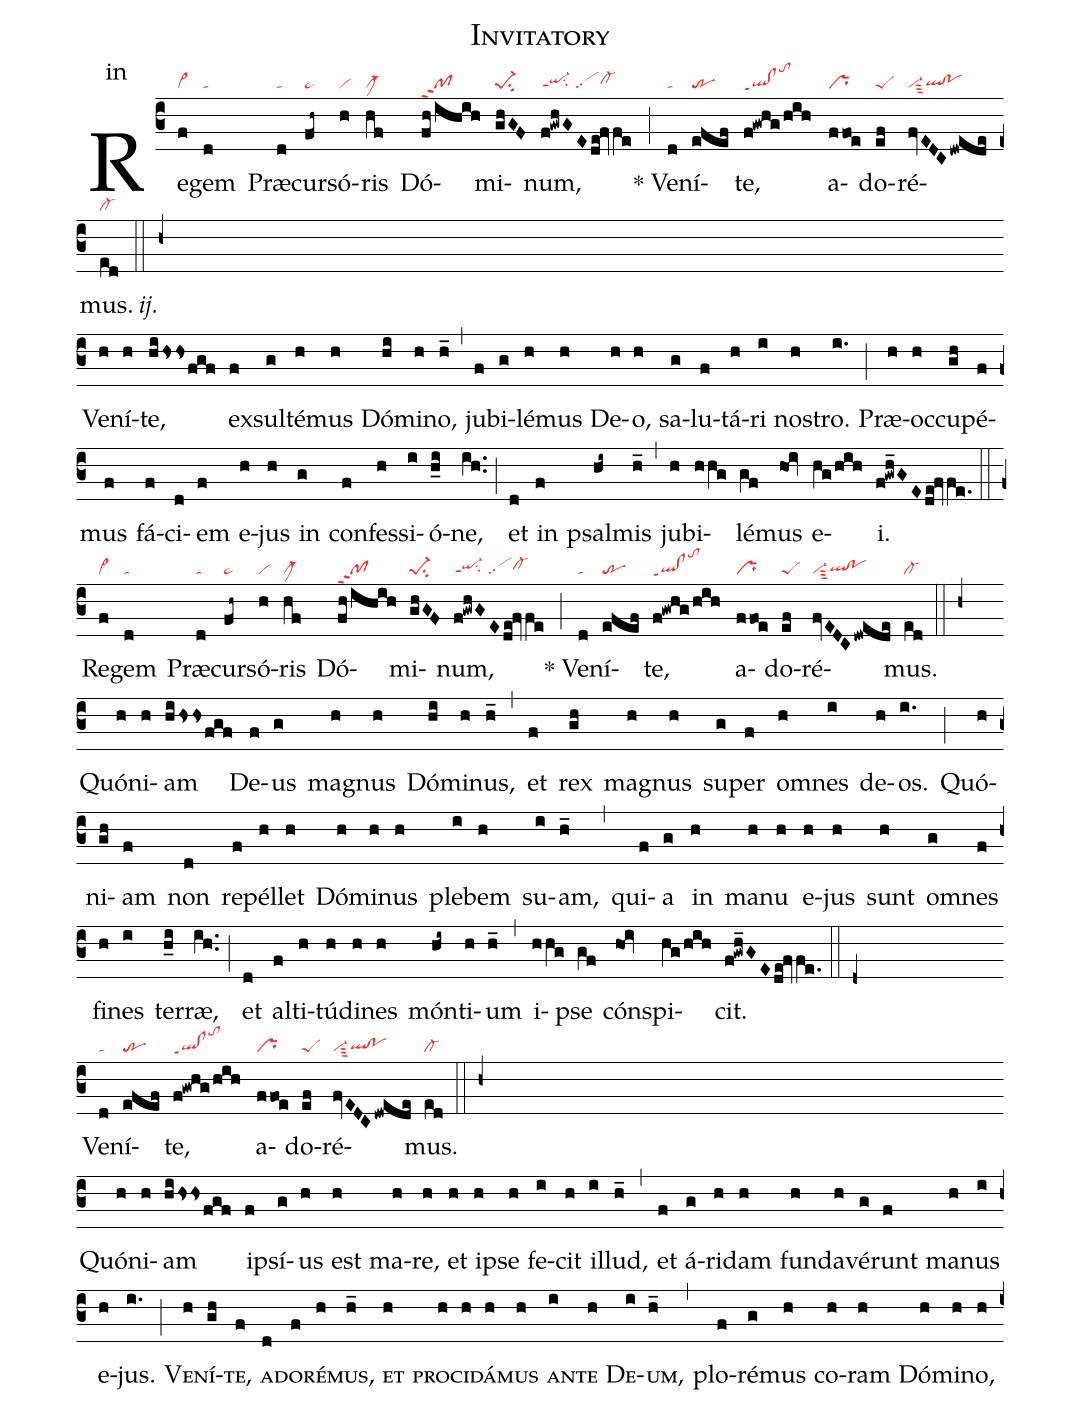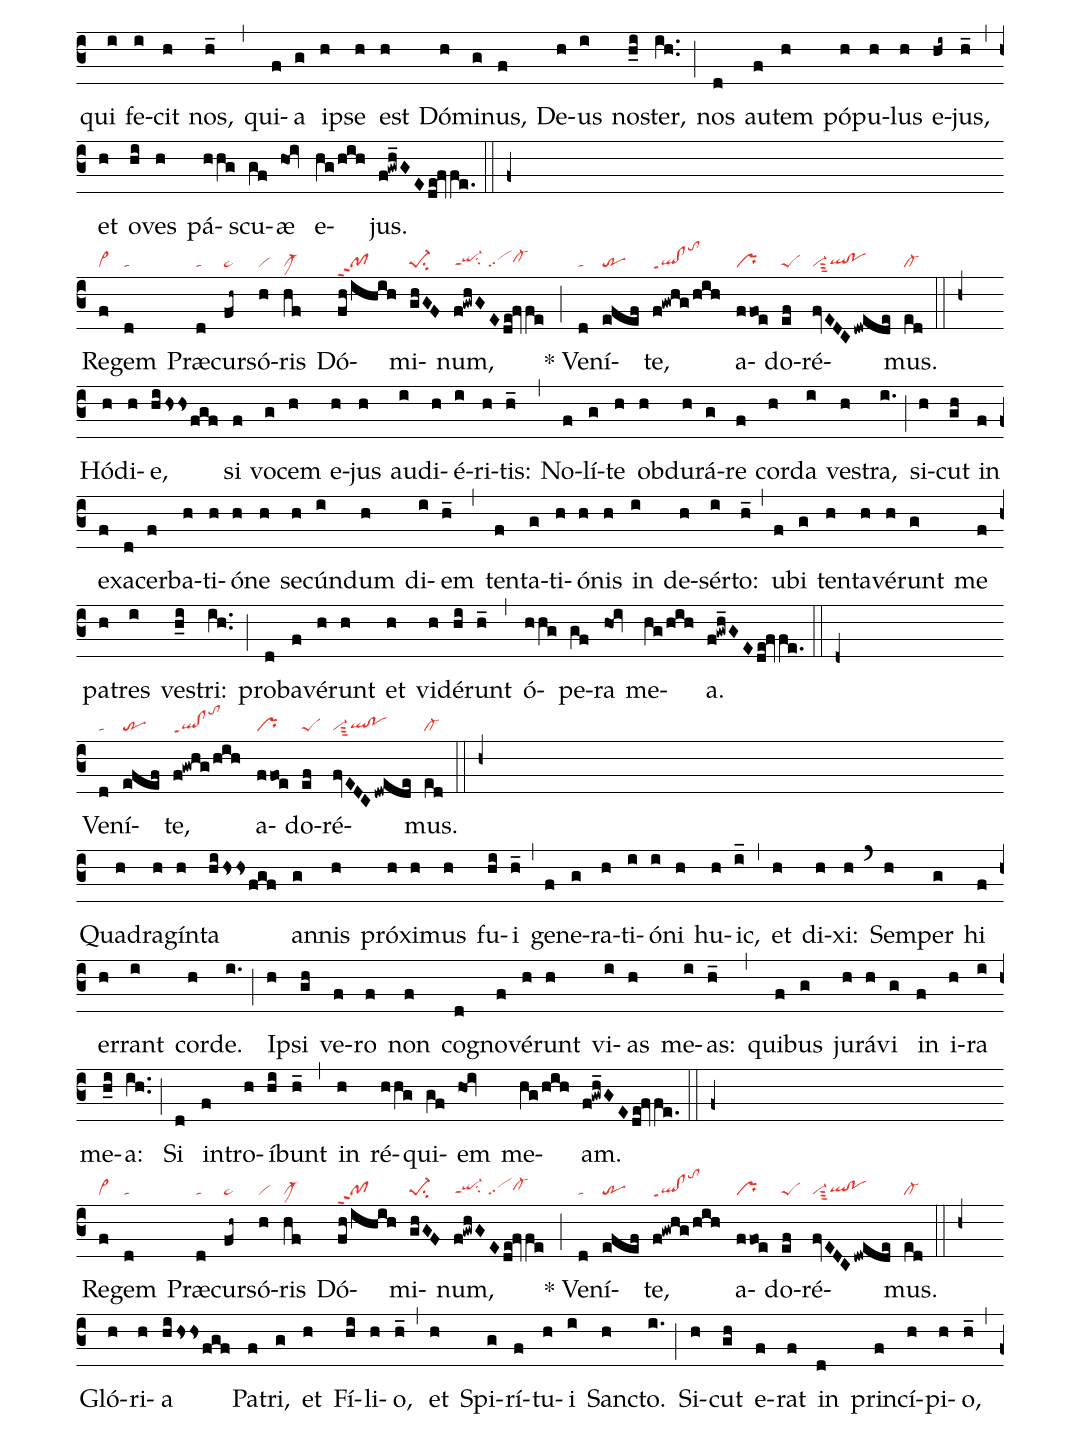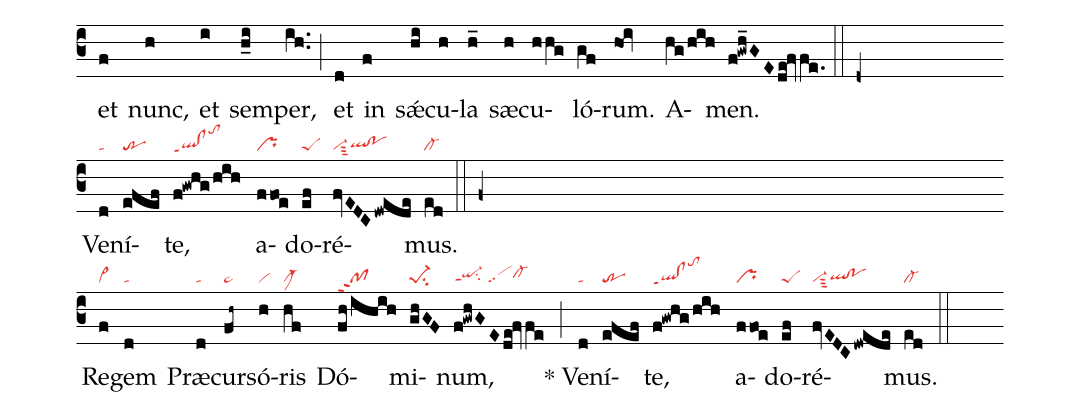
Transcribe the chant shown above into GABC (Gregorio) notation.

name:Invitatory;
office-part:in;
nabc-lines:1;
%%
(c3) Re(f|vi>)gem(d|ta) Præ(d|ta)cur(fh~|pe~)só(h|vi)ris(hf|clM-) Dó(fh/ihih|pfppt2)mi(ghGF|pe-1su2)num,(f!gwhGE/de!fv/fe|qi-hhsu2ppt1/vipp2cl-hh) (;) <sp>*</sp> Ve(d|ta)ní(efef|tr)te,(f!gwhg/hih|qlhe!clheppt1tohm) a(ffoe|pr)do(ef|peS)ré(fvEDC/dwede|vi-sut3qlhg!pohg)mus.(ed|cl-) <i>ij.</i>(::)(h+Z-)

Ve(h)ní(h)te,(hi/hssfgf) ex(f)sul(g)té(h)mus(h) Dó(hi)mi(h)no,(h_) (,) ju(f)bi(g)lé(h)mus(h) De(h)o,(h) sa(g)lu(f)tá(h)ri(i) no(h)stro.(i.) (;) Præ(h)oc(h)cu(gh)pé(f)mus(f) fá(f)ci(d)em(f) e(h)jus(h) in(g) con(f)fes(h)si(i)ó(h_i)ne,(ih..) (;) et(d) in(f) psal(hi~)mis(h_) (,) ju(h)bi(h/hg)lé(gf)mus(hoi) e(hg/hih)i.(f!gwh_GEde@fv/fe.) (::)(f+Z-)

Re(f|vi>)gem(d|ta) Præ(d|ta)cur(fh~|pe~)só(h|vi)ris(hf|clM-) Dó(fh/ihih|pfppt2)mi(ghGF|pe-1su2)num,(f!gwhGE/de!fv/fe|qi-hhsu2ppt1/vipp2cl-hh) (;) <sp>*</sp> Ve(d|ta)ní(efef|tr)te,(f!gwhg/hih|qlhe!clheppt1tohm) a(ffoe|pr)do(ef|peS)ré(fvEDC/dwede|vi-sut3qlhg!pohg)mus.(ed|cl-) (::)(h+Z-)

Quó(h)ni(h)am(hi/hssfgf) De(f)us(g) ma(h)gnus(h) Dó(hi)mi(h)nus,(h_) (,) et(f) rex(gh) ma(h)gnus(h) su(g)per(f) om(h)nes(i) de(h)os.(i.) (;) Quó(h)ni(gh)am(f) non(d) re(f)pél(h)let(h) Dó(h)mi(h)nus(h) ple(i)bem(h) su(i)am,(h_) (,) qui(f)a(g) in(h) ma(h)nu(h) e(h)jus(h) sunt(h) om(g)nes(f) fi(h)nes(i) ter(h_i)ræ,(ih..) (;) et(d) al(f)ti(h)tú(h)di(h)nes(h) món(hi~)ti(h)um(h_) (,) i(h/hg)pse(gf) cón(hoi)spi(hg/hih)cit.(f!gwh_GEde@fv/fe.) (::)(d+Z-)

Ve(d|ta)ní(efef|tr)te,(f!gwhg/hih|qlhe!clheppt1tohm) a(ffoe|pr)do(ef|peS)ré(fvEDC/dwede|vi-sut3qlhg!pohg)mus.(ed|cl-) (::)(h+Z-)

Quó(h)ni(h)am(hi/hssfgf) i(f)psí(g)us(h) est(h) ma(h)re,(h) et(h) i(h)pse(h) fe(i)cit(h) il(i)lud,(h_) (,) et(f) á(g)ri(h)dam(h) fun(h)da(h)vé(g)runt(f) ma(h)nus(i) e(h)jus.(i.)  (;)<sc>Ve(h)ní(gh)te,(f) a(d)do(f)ré(h)mus,(h_) et(h) pro(h)ci(h)dá(h)mus(h) an(i)te(h) De(i)um,</sc>(h_) (,)  plo(f)ré(g)mus(h) co(h)ram(h) Dó(h)mi(h)no,(h) qui(i) fe(i)cit(h) nos,(h_) (,) qui(f)a(g) i(h)pse(h) est(h) Dó(h)mi(g)nus,(f) De(h)us(i) no(h_i)ster,(ih..) (;) nos(d) au(f)tem(h) pó(h)pu(h)lus(h) e(hi~)jus,(h_) (,) et(h) o(hi)ves(h) pá(h/hg)scu(gf)æ(hoi) e(hg/hih)jus.(f!gwh_GEde@fv/fe.) (::)(f+Z-)

Re(f|vi>)gem(d|ta) Præ(d|ta)cur(fh~|pe~)só(h|vi)ris(hf|clM-) Dó(fh/ihih|pfppt2)mi(ghGF|pe-1su2)num,(f!gwhGE/de!fv/fe|qi-hhsu2ppt1/vipp2cl-hh) (;) <sp>*</sp> Ve(d|ta)ní(efef|tr)te,(f!gwhg/hih|qlhe!clheppt1tohm) a(ffoe|pr)do(ef|peS)ré(fvEDC/dwede|vi-sut3qlhg!pohg)mus.(ed|cl-) (::)(h+Z-)

Hó(h)di(h)e,(hi/hssfgf) si(f) vo(g)cem(h) e(h)jus(h) au(i)di(h)é(i)ri(h)tis:(h_) (,) No(f)lí(g)te(h) ob(h)du(h)rá(g)re(f) cor(h)da(i) ve(h)stra,(i.) (;) si(h)cut(gh) in(f) e(f)xa(d)cer(f)ba(h)ti(h)ó(h)ne(h) se(h)cún(i)dum(h) di(i)em(h_) (,) ten(f)ta(g)ti(h)ó(h)nis(h) in(i) de(h)sér(i)to:(h_) (,) u(f)bi(g) ten(h)ta(h)vé(h)runt(g) me(f) pa(h)tres(i) ve(h_i)stri:(ih..) (;) pro(d)ba(f)vé(h)runt(h) et(h) vi(h)dé(hi)runt(h_) (,) ó(h/hg)pe(gf)ra(hoi) me(hg/hih)a.(f!gwh_GEde@fv/fe.) (::)(d+Z-)

Ve(d|ta)ní(efef|tr)te,(f!gwhg/hih|qlhe!clheppt1tohm) a(ffoe|pr)do(ef|peS)ré(fvEDC/dwede|vi-sut3qlhg!pohg)mus.(ed|cl-) (::)(h+Z-)

Qua(h)dra(h)gín(h)ta(hi/hssfgf) an(g)nis(h) pró(h)xi(h)mus(h) fu(hi)i(h_) (,) ge(f)ne(g)ra(h)ti(i)ó(i)ni(h) hu(h)ic,(i_) (,) et(h) di(h)xi:(h) (`) Sem(h)per(g) hi(f) er(h)rant(i) cor(h)de.(i.) (;) I(h)psi(gh) ve(f)ro(f) non(f) co(d)gno(f)vé(h)runt(h) vi(i)as(h) me(i)as:(h_) (,) qui(f)bus(g) ju(h)rá(h)vi(g) in(f) i(h)ra(i) me(h_i)a:(ih..) (;) Si(d) in(f)tro(h)í(hi)bunt(h_) (,) in(h) ré(h/hg)qui(gf)em(hoi) me(hg/hih)am.(f!gwh_GEde@fv/fe.) (::)(f+Z-)

Re(f|vi>)gem(d|ta) Præ(d|ta)cur(fh~|pe~)só(h|vi)ris(hf|clM-) Dó(fh/ihih|pfppt2)mi(ghGF|pe-1su2)num,(f!gwhGE/de!fv/fe|qi-hhsu2ppt1/vipp2cl-hh) (;) <sp>*</sp> Ve(d|ta)ní(efef|tr)te,(f!gwhg/hih|qlhe!clheppt1tohm) a(ffoe|pr)do(ef|peS)ré(fvEDC/dwede|vi-sut3qlhg!pohg)mus.(ed|cl-) (::)(h+Z-)

Gló(h)ri(h)a(hi/hssfgf) Pa(f)tri,(g) et(h) Fí(hi)li(h)o,(h_) (,) et(h) Spi(g)rí(f)tu(h)i(i) Sanc(h)to.(i.) (;) Si(h)cut(gh) e(f)rat(f) in(d) prin(f)cí(h)pi(h)o,(h_) (,) et(f) nunc,(h) et(i) sem(h_i)per,(ih..) (;) et(d) in(f) sǽ(hi)cu(h)la(h_) sæ(h)cu(h/hg)ló(gf)rum.(hoi) A(hg/hih)men.(f!gwh_GEde@fv/fe.) (::)(d+Z-)

Ve(d|ta)ní(efef|tr)te,(f!gwhg/hih|qlhe!clheppt1tohm) a(ffoe|pr)do(ef|peS)ré(fvEDC/dwede|vi-sut3qlhg!pohg)mus.(ed|cl-) (::)(f+Z-)

Re(f|vi>)gem(d|ta) Præ(d|ta)cur(fh~|pe~)só(h|vi)ris(hf|clM-) Dó(fh/ihih|pfppt2)mi(ghGF|pe-1su2)num,(f!gwhGE/de!fv/fe|qi-hhsu2ppt1/vipp2cl-hh) (;) <sp>*</sp> Ve(d|ta)ní(efef|tr)te,(f!gwhg/hih|qlhe!clheppt1tohm) a(ffoe|pr)do(ef|peS)ré(fvEDC/dwede|vi-sut3qlhg!pohg)mus.(ed|cl-) (::)
